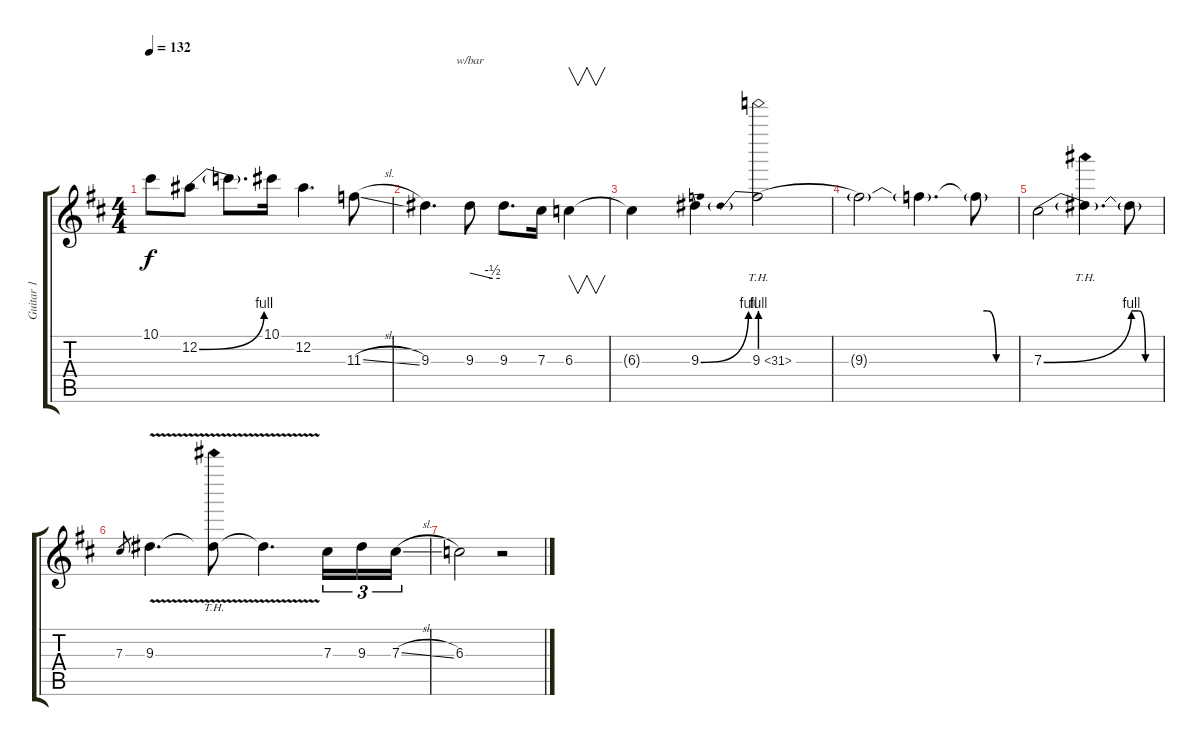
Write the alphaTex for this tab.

\track ("Guitar 1" "Guitar 1") {instrument overdrivenguitar}
\staff {score tabs}
\tuning (Eb4 Bb3 Gb3 Db3 Ab2 Eb2) {hide}
\ts (4 4)
\tempo 132
\clef g2
\ks d
10.1{t}.8{dy f} 12.2{be (bend 0 0 60 4)}.8 12.2{t}.8{d} 10.1.16 12.2.4{d} 11.3{sl}.8 |
9.3.4{d} 9.3.8{tbe (custom default 0 0 45 -2 60 -2)} 9.3.8{d} 7.3.16 6.3.4{v} |
6.3{t}.4 9.3{be (bend 0 0 60 4)}.4 9.3{be (prebend 0 4 60 4) th 22}.2 |
9.3{t}.2 9.3{t}.4{d} 9.3{be (custom 0 4 15 4 30 0 60 0) t}.8 |
7.3{be (bend 0 0 60 4)}.2 7.3{th 19 t}.4{d} 7.3{be (custom 0 4 15 4 30 0 60 0) t}.8 |
7.3.8{gr} 9.3{v}.4{d} 9.3{th 22 v t}.8 9.3{t}.4{d} 7.3.16{tu (3 2)} 9.3.16{tu (3 2)} 7.3{sl}.16{tu (3 2)} |
6.3.2 r.2
